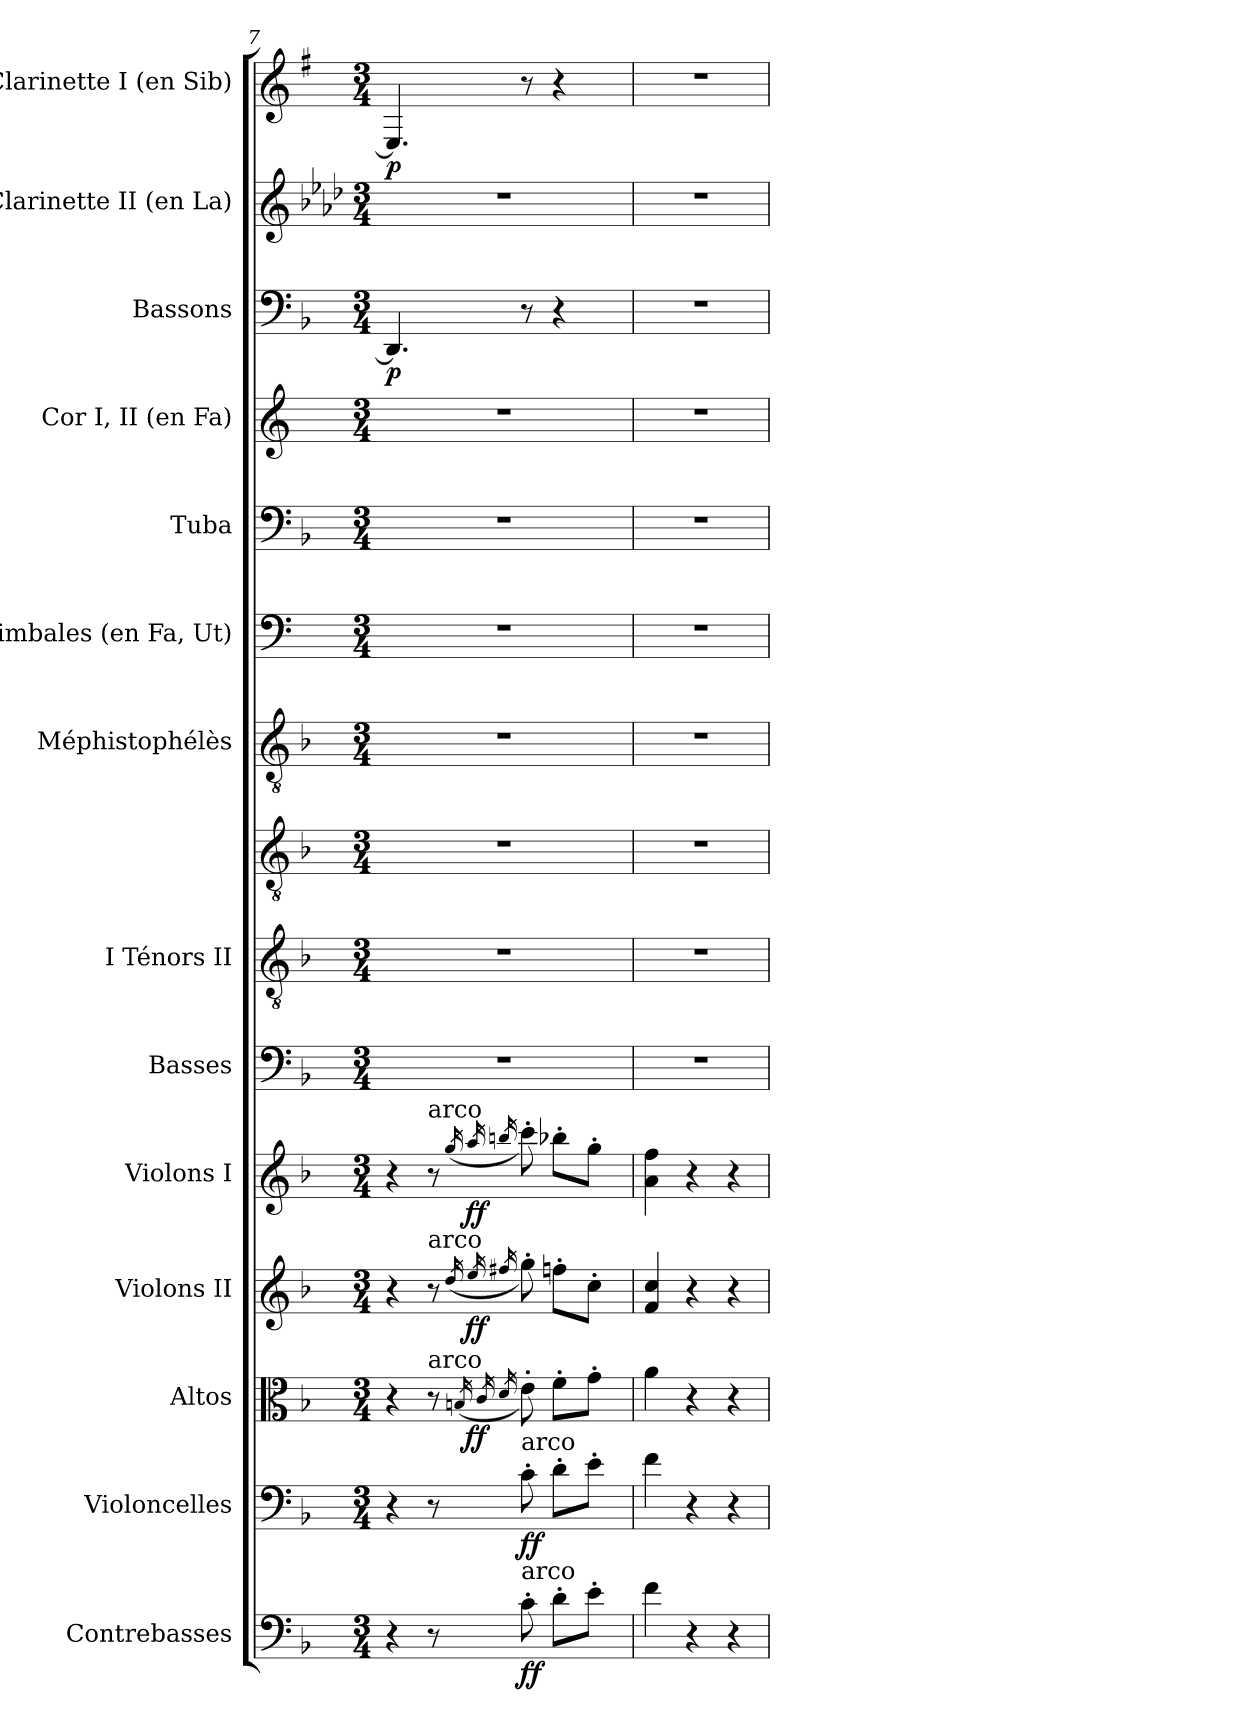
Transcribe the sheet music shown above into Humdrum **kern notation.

**kern	**dynam	**kern	**dynam	**kern	**dynam	**kern	**dynam	**kern	**dynam	**kern	**kern	**kern	**kern	**kern	**kern	**kern	**kern	**dynam	**kern	**kern	**dynam
*part14	*part14	*part13	*part13	*part12	*part12	*part11	*part11	*part10	*part10	*part9	*part8	*part8	*part7	*part6	*part5	*part4	*part3	*part3	*part2	*part1	*part1
*staff15	*staff15	*staff14	*staff14	*staff13	*staff13	*staff12	*staff12	*staff11	*staff11	*staff10	*staff9	*staff8	*staff7	*staff6	*staff5	*staff4	*staff3	*staff3	*staff2	*staff1	*staff1
*I"Contrebasses	*	*I"Violoncelles	*	*I"Altos	*	*I"Violons II	*	*I"Violons I	*	*I"Basses	*I"I  Ténors  II	*	*I"Méphistophélès	*I"Timbales (en Fa, Ut)	*I"Tuba	*I"Cor I, II (en Fa)	*I"Bassons	*	*I"Clarinette II (en La)	*I"Clarinette I (en Sib)	*
*I'C-b.	*	*I'Vlles	*	*I'Altos	*	*I'Vns II	*	*I'Vns I	*	*I'Basses	*I'Tén.	*	*I'Méphist.	*	*I'Tb.	*I'Cor (Fa)	*I'Bns	*	*I'Cl. (La)	*I'Cl. (Sib)	*
*clefF4	*	*clefF4	*	*clefC3	*	*clefG2	*	*clefG2	*	*clefF4	*clefGv2	*clefGv2	*clefGv2	*clefF4	*clefF4	*clefG2	*clefF4	*	*clefG2	*clefG2	*
*ITrd7c12	*	*	*	*	*	*	*	*	*	*	*ITrd7c12	*ITrd7c12	*ITrd7c12	*	*	*ITrd4c7	*	*	*ITrd2c3	*ITrd1c2	*
*k[b-]	*	*k[b-]	*	*k[b-]	*	*k[b-]	*	*k[b-]	*	*k[b-]	*k[b-]	*k[b-]	*k[b-]	*k[]	*k[b-]	*k[b-]	*k[b-]	*	*k[b-]	*k[b-]	*
*F:	*	*F:	*	*F:	*	*F:	*	*F:	*	*F:	*F:	*F:	*F:	*C:	*F:	*F:	*F:	*	*F:	*F:	*
*M3/4	*	*M3/4	*	*M3/4	*	*M3/4	*	*M3/4	*	*M3/4	*M3/4	*M3/4	*M3/4	*M3/4	*M3/4	*M3/4	*M3/4	*	*M3/4	*M3/4	*
=7	=7	=7	=7	=7	=7	=7	=7	=7	=7	=7	=7	=7	=7	=7	=7	=7	=7	=7	=7	=7	=7
!	!	!	!	!	!	!	!	!	!	!LO:N:vis=1	!LO:N:vis=1	!LO:N:vis=1	!LO:N:vis=1	!LO:N:vis=1	!LO:N:vis=1	!LO:N:vis=1	!	!	!LO:N:vis=1	!	!
*	*	*	*	*^	*	*^	*	*^	*	*	*	*	*	*	*	*	*	*	*	*	*
4r	.	4r	.	4r	4ryy	.	4r	4ryy	.	4r	4ryy	.	2.r	2.r	2.r	2.r	2.r	2.r	2.r	4.DDi/]	p	2.r	4.Di/]	p
!	!	!	!	!	!	!	!	!	!	!LO:TX:a:t=arco	!	!	!	!	!	!	!	!	!	!	!	!	!	!
!	!	!	!	!	!	!	!LO:TX:a:t=arco	!	!	!	!	!	!	!	!	!	!	!	!	!	!	!	!	!
!	!	!	!	!LO:TX:a:t=arco	!	!	!	!	!	!	!	!	!	!	!	!	!	!	!	!	!	!	!	!
8r	.	8r	.	8r	32ryy	.	8r	32ryy	.	8r	32ryy	.	.	.	.	.	.	.	.	.	.	.	.	.
.	.	.	.	.	256ryy	.	.	256ryy	.	.	256ryy	.	.	.	.	.	.	.	.	.	.	.	.	.
.	.	.	.	.	1024ryy	.	.	1024ryy	.	.	1024ryy	.	.	.	.	.	.	.	.	.	.	.	.	.
.	.	.	.	.	4ryy	ff	.	4ryy	ff	.	4ryy	ff	.	.	.	.	.	.	.	.	.	.	.	.
.	.	.	.	(16qBni/	.	.	(16qddi/	.	.	(16qggi/	.	.	.	.	.	.	.	.	.	.	.	.	.	.
.	.	.	.	16qci/	.	.	16qeei/	.	.	16qaai/	.	.	.	.	.	.	.	.	.	.	.	.	.	.
.	.	.	.	16qdi/	.	.	16qff#Xi/	.	.	16qbbni/	.	.	.	.	.	.	.	.	.	.	.	.	.	.
!	!	!LO:TX:a:t=arco	!	!	!	!	!	!	!	!	!	!	!	!	!	!	!	!	!	!	!	!	!	!
!LO:TX:a:t=arco	!	!	!	!	!	!	!	!	!	!	!	!	!	!	!	!	!	!	!	!	!	!	!	!
8C'i\	ff	8c'i\	ff	8e'i\)	.	.	8gg'i\)	.	.	8ccc'i\)	.	.	.	.	.	.	.	.	.	8r	.	.	8r	.
8D'i\L	.	8d'i\L	.	8f'i\L	.	.	8ffn'i\L	.	.	8bb-X'i\L	.	.	.	.	.	.	.	.	.	4r	.	.	4r	.
.	.	.	.	.	8ryy	.	.	8ryy	.	.	8ryy	.	.	.	.	.	.	.	.	.	.	.	.	.
8E'i\J	.	8e'i\J	.	8g'i\J	.	.	8cc'i\J	.	.	8gg'i\J	.	.	.	.	.	.	.	.	.	.	.	.	.	.
.	.	.	.	.	16ryy	.	.	16ryy	.	.	16ryy	.	.	.	.	.	.	.	.	.	.	.	.	.
.	.	.	.	.	64ryy	.	.	64ryy	.	.	64ryy	.	.	.	.	.	.	.	.	.	.	.	.	.
.	.	.	.	.	128ryy	.	.	128ryy	.	.	128ryy	.	.	.	.	.	.	.	.	.	.	.	.	.
.	.	.	.	.	512.ryy	.	.	512.ryy	.	.	512.ryy	.	.	.	.	.	.	.	.	.	.	.	.	.
=8	=8	=8	=8	=8	=8	=8	=8	=8	=8	=8	=8	=8	=8	=8	=8	=8	=8	=8	=8	=8	=8	=8	=8	=8
!	!	!	!	!	!	!	!	!	!	!	!	!	!LO:N:vis=1	!LO:N:vis=1	!LO:N:vis=1	!LO:N:vis=1	!LO:N:vis=1	!LO:N:vis=1	!LO:N:vis=1	!LO:N:vis=1	!	!LO:N:vis=1	!LO:N:vis=1	!
*	*	*	*	*v	*v	*	*	*	*	*v	*v	*	*	*	*	*	*	*	*	*	*	*	*	*
*	*	*	*	*	*	*v	*v	*	*	*	*	*	*	*	*	*	*	*	*	*	*	*
4Fi\	.	4fi\	.	4ai\	.	4fi/ 4cci	.	4ai\ 4ffi	.	2.r	2.r	2.r	2.r	2.r	2.r	2.r	2.r	.	2.r	2.r	.
4r	.	4r	.	4r	.	4r	.	4r	.	.	.	.	.	.	.	.	.	.	.	.	.
4r	.	4r	.	4r	.	4r	.	4r	.	.	.	.	.	.	.	.	.	.	.	.	.
=	=	=	=	=	=	=	=	=	=	=	=	=	=	=	=	=	=	=	=	=	=
*-	*-	*-	*-	*-	*-	*-	*-	*-	*-	*-	*-	*-	*-	*-	*-	*-	*-	*-	*-	*-	*-
